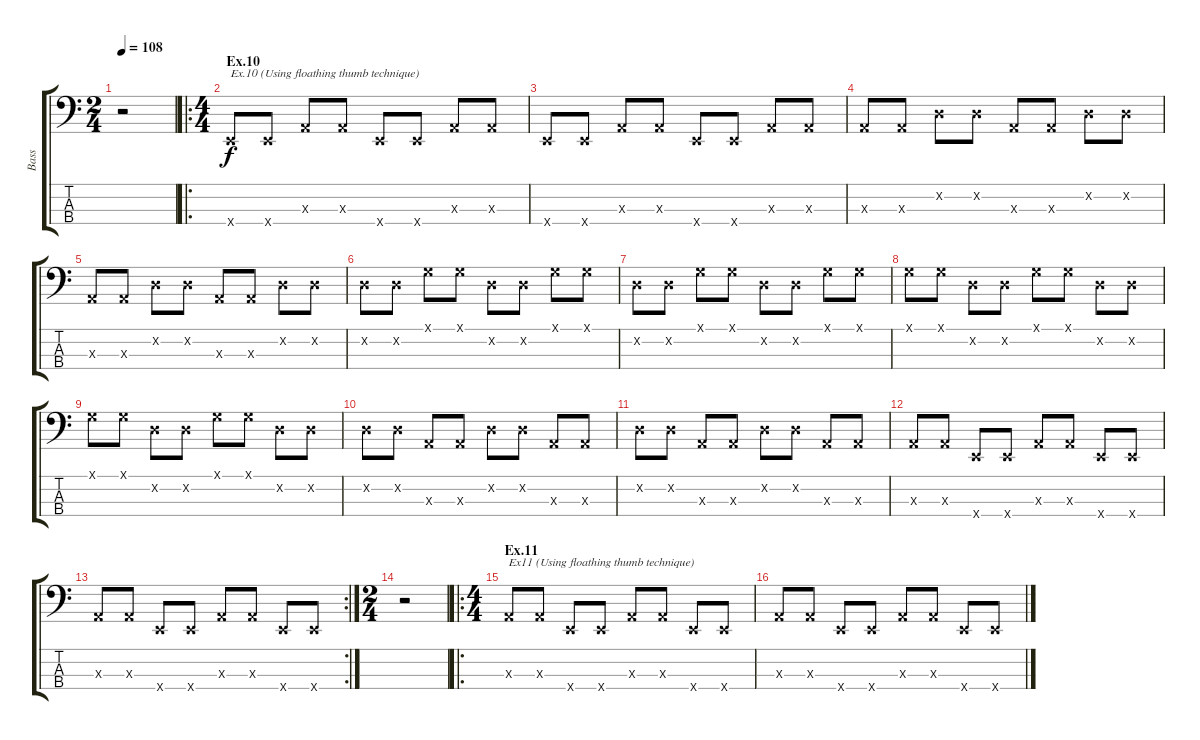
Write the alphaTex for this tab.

\track ("Bass" "Bass") {instrument electricbassfinger}
\staff {score tabs}
\tuning (G2 D2 A1 E1) {hide}
\ts (2 4)
\tempo 108
\clef f4
\ks c
r.2{dy f} |
\ro
\ts (4 4)
\section ("" "Ex.10")
0.4{x}.8{txt "Ex.10 (Using floathing thumb technique)"} 0.4{x}.8 0.3{x}.8 0.3{x}.8 0.4{x}.8 0.4{x}.8 0.3{x}.8 0.3{x}.8 |
0.4{x}.8 0.4{x}.8 0.3{x}.8 0.3{x}.8 0.4{x}.8 0.4{x}.8 0.3{x}.8 0.3{x}.8 |
0.3{x}.8 0.3{x}.8 0.2{x}.8 0.2{x}.8 0.3{x}.8 0.3{x}.8 0.2{x}.8 0.2{x}.8 |
0.3{x}.8 0.3{x}.8 0.2{x}.8 0.2{x}.8 0.3{x}.8 0.3{x}.8 0.2{x}.8 0.2{x}.8 |
0.2{x}.8 0.2{x}.8 0.1{x}.8 0.1{x}.8 0.2{x}.8 0.2{x}.8 0.1{x}.8 0.1{x}.8 |
0.2{x}.8 0.2{x}.8 0.1{x}.8 0.1{x}.8 0.2{x}.8 0.2{x}.8 0.1{x}.8 0.1{x}.8 |
0.1{x}.8 0.1{x}.8 0.2{x}.8 0.2{x}.8 0.1{x}.8 0.1{x}.8 0.2{x}.8 0.2{x}.8 |
0.1{x}.8 0.1{x}.8 0.2{x}.8 0.2{x}.8 0.1{x}.8 0.1{x}.8 0.2{x}.8 0.2{x}.8 |
0.2{x}.8 0.2{x}.8 0.3{x}.8 0.3{x}.8 0.2{x}.8 0.2{x}.8 0.3{x}.8 0.3{x}.8 |
0.2{x}.8 0.2{x}.8 0.3{x}.8 0.3{x}.8 0.2{x}.8 0.2{x}.8 0.3{x}.8 0.3{x}.8 |
0.3{x}.8 0.3{x}.8 0.4{x}.8 0.4{x}.8 0.3{x}.8 0.3{x}.8 0.4{x}.8 0.4{x}.8 |
\rc 2
0.3{x}.8 0.3{x}.8 0.4{x}.8 0.4{x}.8 0.3{x}.8 0.3{x}.8 0.4{x}.8 0.4{x}.8 |
\ts (2 4)
r.2 |
\ro
\ts (4 4)
\section ("" "Ex.11")
0.3{x}.8{txt "Ex11 (Using floathing thumb technique)"} 0.3{x}.8 0.4{x}.8 0.4{x}.8 0.3{x}.8 0.3{x}.8 0.4{x}.8 0.4{x}.8 |
0.3{x}.8 0.3{x}.8 0.4{x}.8 0.4{x}.8 0.3{x}.8 0.3{x}.8 0.4{x}.8 0.4{x}.8
